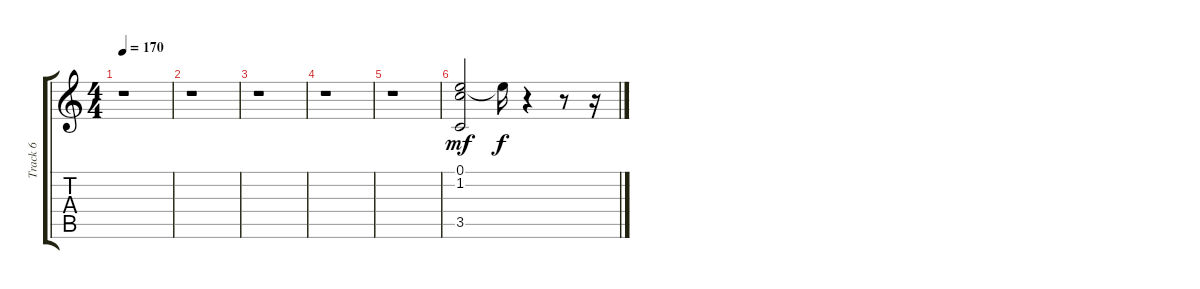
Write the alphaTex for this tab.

\track ("Track 6" "Track 6") {instrument distortionguitar}
\staff {score tabs}
\tuning (E4 B3 G3 D3 A2 E2) {hide}
\ts (4 4)
\tempo 170
\clef g2
\ks c
r.1{dy f} |
r.1 |
r.1 |
r.1 |
r.1 |
(0.1 1.2 3.5).2{dy mf} 0.1{t}.16{dy f} r.4 r.8 r.16
